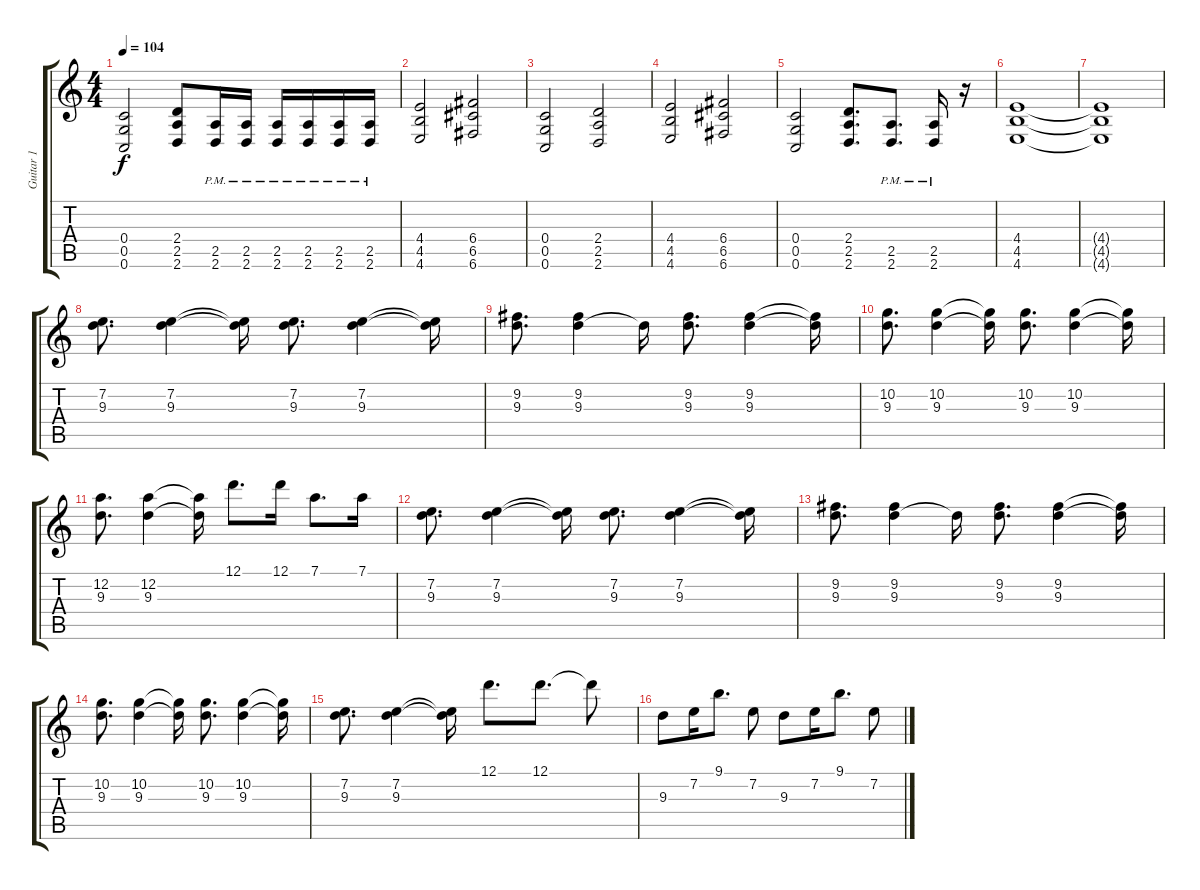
\track ("Guitar 1" "Guitar 1") {instrument distortionguitar}
\staff {score tabs}
\tuning (D4 A3 F3 C3 G2 C2) {hide}
\ts (4 4)
\tempo 104
\clef g2
\ks c
(0.4 0.5 0.6).2{dy f} (2.4 2.5 2.6).8 (2.5{pm} 2.6{pm}).16 (2.5{pm} 2.6{pm}).16 (2.5{pm} 2.6{pm}).16 (2.5{pm} 2.6{pm}).16 (2.5{pm} 2.6{pm}).16 (2.5{pm} 2.6{pm}).16 |
(4.4 4.5 4.6).2 (6.4 6.5 6.6).2 |
(0.4 0.5 0.6).2 (2.4 2.5 2.6).2 |
(4.4 4.5 4.6).2 (6.4 6.5 6.6).2 |
(0.4 0.5 0.6).2 (2.4 2.5 2.6).8{d} (2.5{pm} 2.6{pm}).8{d} (2.5{pm} 2.6{pm}).16 r.16 |
(4.4 4.5 4.6).1 |
(4.4{t} 4.5{t} 4.6{t}).1 |
(7.2 9.3).8{d instrument electricguitarclean} (7.2 9.3).4 (7.2{t} 9.3{t}).16 (7.2 9.3).8{d instrument electricguitarclean} (7.2 9.3).4 (7.2{t} 9.3{t}).16 |
(9.2 9.3).8{d instrument electricguitarclean} (9.2 9.3).4 9.3{t}.16 (9.2 9.3).8{d instrument electricguitarclean} (9.2 9.3).4 (9.2{t} 9.3{t}).16 |
(10.2 9.3).8{d instrument electricguitarclean} (10.2 9.3).4 (10.2{t} 9.3{t}).16 (10.2 9.3).8{d instrument electricguitarclean} (10.2 9.3).4 (10.2{t} 9.3{t}).16 |
(12.2 9.3).8{d instrument electricguitarclean} (12.2 9.3).4 (12.2{t} 9.3{t}).16 12.1.8{d instrument electricguitarclean} 12.1.16 7.1.8{d} 7.1.16 |
(7.2 9.3).8{d instrument electricguitarclean} (7.2 9.3).4 (7.2{t} 9.3{t}).16 (7.2 9.3).8{d instrument electricguitarclean} (7.2 9.3).4 (7.2{t} 9.3{t}).16 |
(9.2 9.3).8{d instrument electricguitarclean} (9.2 9.3).4 9.3{t}.16 (9.2 9.3).8{d instrument electricguitarclean} (9.2 9.3).4 (9.2{t} 9.3{t}).16 |
(10.2 9.3).8{d instrument electricguitarclean} (10.2 9.3).4 (10.2{t} 9.3{t}).16 (10.2 9.3).8{d instrument electricguitarclean} (10.2 9.3).4 (10.2{t} 9.3{t}).16 |
(7.2 9.3).8{d instrument electricguitarclean} (7.2 9.3).4 (7.2{t} 9.3{t}).16 12.1.8{d instrument electricguitarclean} 12.1.8{d} 12.1{t}.8 |
9.3.8 7.2.16 9.1.8{d} 7.2.8 9.3.8 7.2.16 9.1.8{d} 7.2.8
